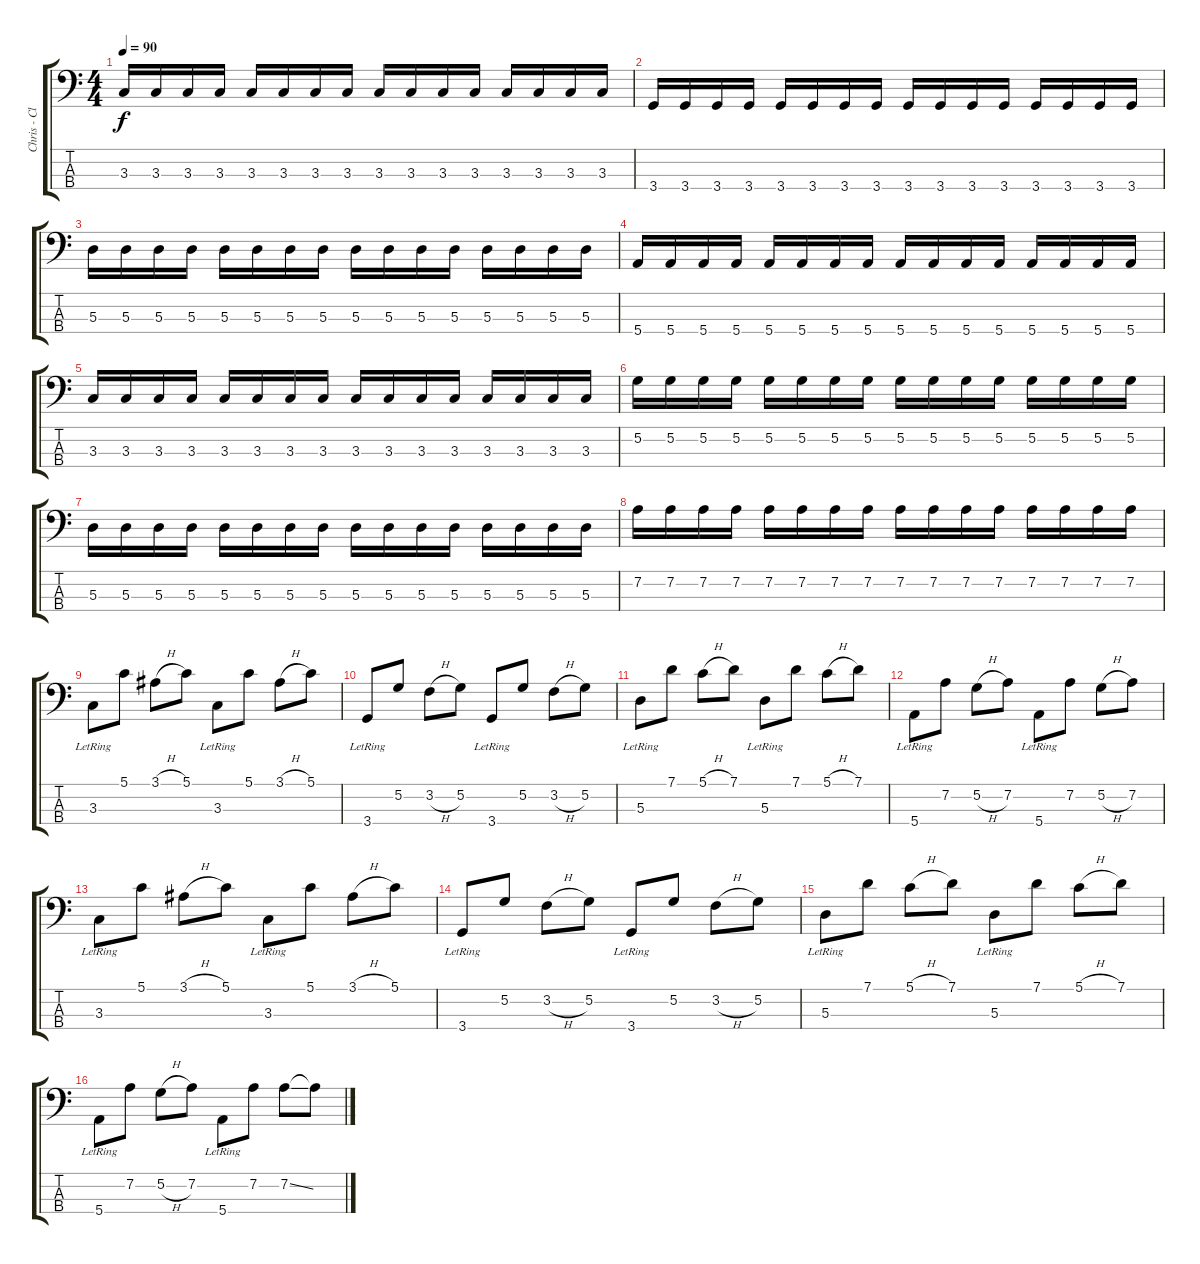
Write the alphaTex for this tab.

\track ("Chris - Clean Bass" "Chris - Cl") {instrument electricbassfinger}
\staff {score tabs}
\tuning (G2 D2 A1 E1) {hide}
\ts (4 4)
\tempo 90
\clef f4
\ks c
3.3.16{dy f} 3.3.16 3.3.16 3.3.16 3.3.16 3.3.16 3.3.16 3.3.16 3.3.16 3.3.16 3.3.16 3.3.16 3.3.16 3.3.16 3.3.16 3.3.16 |
3.4.16 3.4.16 3.4.16 3.4.16 3.4.16 3.4.16 3.4.16 3.4.16 3.4.16 3.4.16 3.4.16 3.4.16 3.4.16 3.4.16 3.4.16 3.4.16 |
5.3.16 5.3.16 5.3.16 5.3.16 5.3.16 5.3.16 5.3.16 5.3.16 5.3.16 5.3.16 5.3.16 5.3.16 5.3.16 5.3.16 5.3.16 5.3.16 |
5.4.16 5.4.16 5.4.16 5.4.16 5.4.16 5.4.16 5.4.16 5.4.16 5.4.16 5.4.16 5.4.16 5.4.16 5.4.16 5.4.16 5.4.16 5.4.16 |
3.3.16 3.3.16 3.3.16 3.3.16 3.3.16 3.3.16 3.3.16 3.3.16 3.3.16 3.3.16 3.3.16 3.3.16 3.3.16 3.3.16 3.3.16 3.3.16 |
5.2.16 5.2.16 5.2.16 5.2.16 5.2.16 5.2.16 5.2.16 5.2.16 5.2.16 5.2.16 5.2.16 5.2.16 5.2.16 5.2.16 5.2.16 5.2.16 |
5.3.16 5.3.16 5.3.16 5.3.16 5.3.16 5.3.16 5.3.16 5.3.16 5.3.16 5.3.16 5.3.16 5.3.16 5.3.16 5.3.16 5.3.16 5.3.16 |
7.2.16 7.2.16 7.2.16 7.2.16 7.2.16 7.2.16 7.2.16 7.2.16 7.2.16 7.2.16 7.2.16 7.2.16 7.2.16 7.2.16 7.2.16 7.2.16 |
3.3{lr}.8 5.1.8 3.1{h}.8 5.1.8 3.3{lr}.8 5.1.8 3.1{h}.8 5.1.8 |
3.4{lr}.8 5.2.8 3.2{h}.8 5.2.8 3.4{lr}.8 5.2.8 3.2{h}.8 5.2.8 |
5.3{lr}.8 7.1.8 5.1{h}.8 7.1.8 5.3{lr}.8 7.1.8 5.1{h}.8 7.1.8 |
5.4{lr}.8 7.2.8 5.2{h}.8 7.2.8 5.4{lr}.8 7.2.8 5.2{h}.8 7.2.8 |
3.3{lr}.8 5.1.8 3.1{h}.8 5.1.8 3.3{lr}.8 5.1.8 3.1{h}.8 5.1.8 |
3.4{lr}.8 5.2.8 3.2{h}.8 5.2.8 3.4{lr}.8 5.2.8 3.2{h}.8 5.2.8 |
5.3{lr}.8 7.1.8 5.1{h}.8 7.1.8 5.3{lr}.8 7.1.8 5.1{h}.8 7.1.8 |
5.4{lr}.8 7.2.8 5.2{h}.8 7.2.8 5.4{lr}.8 7.2.8 7.2{ss}.8 7.2{t}.8
